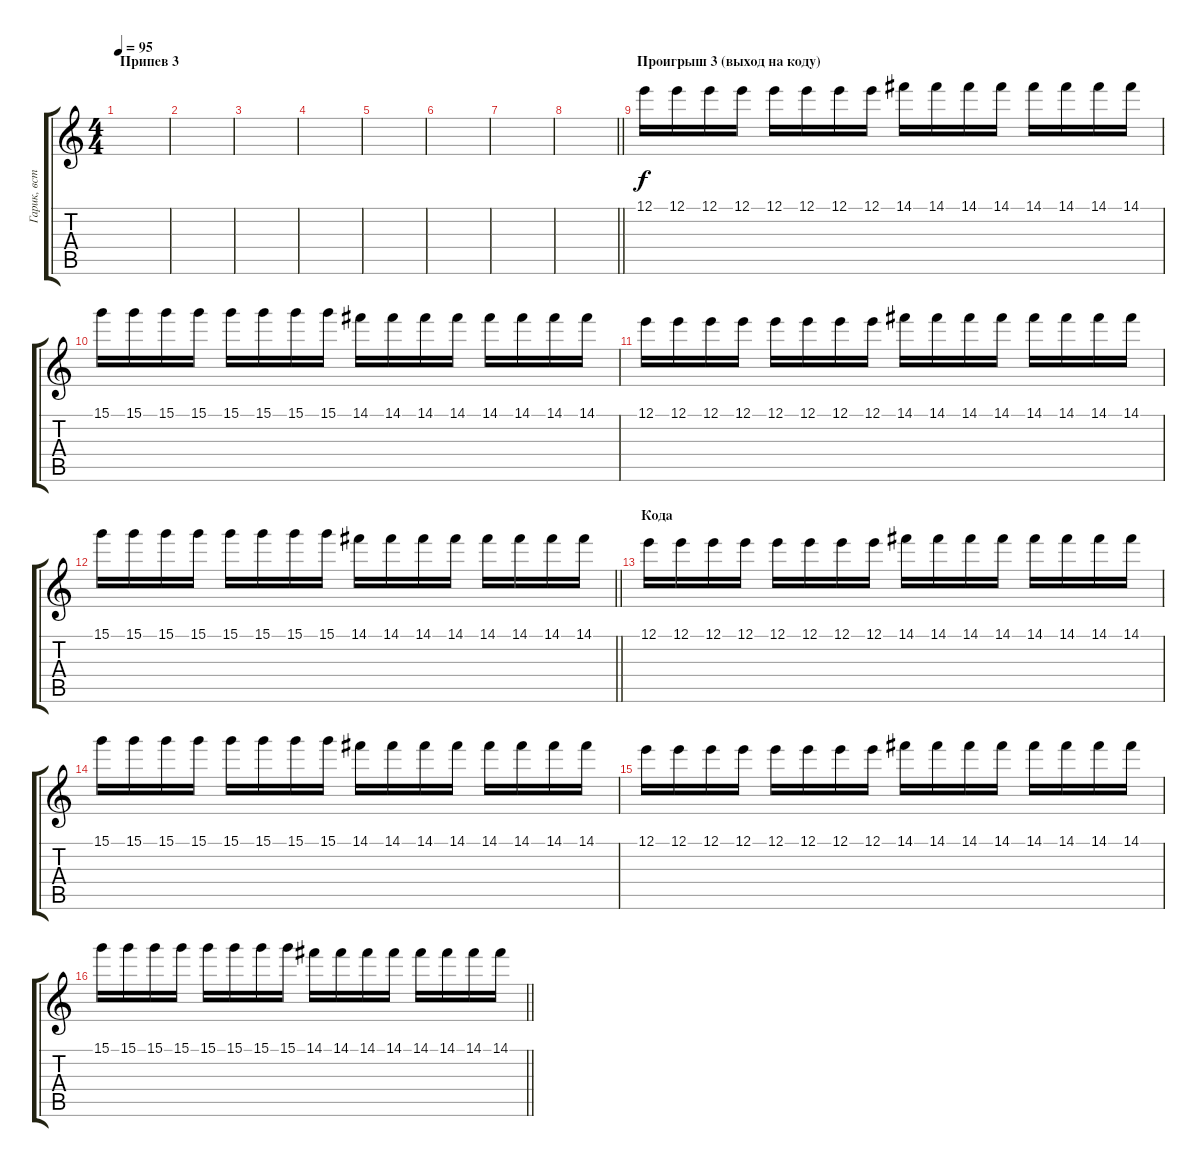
\track ("Гарик, вступление, эффекты" "Гарик, вст") {instrument acousticguitarnylon}
\staff {score tabs}
\tuning (E4 B3 G3 D3 A2 E2) {hide}
\ts (4 4)
\section ("" "Припев 3")
\tempo 95
\clef g2
\ks c
|
|
|
|
|
|
|
\barLineRight lightlight
|
\section ("" "Проигрыш 3 (выход на коду)")
12.1.16 12.1.16 12.1.16 12.1.16 12.1.16 12.1.16 12.1.16 12.1.16 14.1.16 14.1.16 14.1.16 14.1.16 14.1.16 14.1.16 14.1.16 14.1.16 |
15.1.16 15.1.16 15.1.16 15.1.16 15.1.16 15.1.16 15.1.16 15.1.16 14.1.16 14.1.16 14.1.16 14.1.16 14.1.16 14.1.16 14.1.16 14.1.16 |
12.1.16 12.1.16 12.1.16 12.1.16 12.1.16 12.1.16 12.1.16 12.1.16 14.1.16 14.1.16 14.1.16 14.1.16 14.1.16 14.1.16 14.1.16 14.1.16 |
\barLineRight lightlight
15.1.16 15.1.16 15.1.16 15.1.16 15.1.16 15.1.16 15.1.16 15.1.16 14.1.16 14.1.16 14.1.16 14.1.16 14.1.16 14.1.16 14.1.16 14.1.16 |
\section ("" "Кода")
12.1.16 12.1.16 12.1.16 12.1.16 12.1.16 12.1.16 12.1.16 12.1.16 14.1.16 14.1.16 14.1.16 14.1.16 14.1.16 14.1.16 14.1.16 14.1.16 |
15.1.16 15.1.16 15.1.16 15.1.16 15.1.16 15.1.16 15.1.16 15.1.16 14.1.16 14.1.16 14.1.16 14.1.16 14.1.16 14.1.16 14.1.16 14.1.16 |
12.1.16 12.1.16 12.1.16 12.1.16 12.1.16 12.1.16 12.1.16 12.1.16 14.1.16 14.1.16 14.1.16 14.1.16 14.1.16 14.1.16 14.1.16 14.1.16 |
\barLineRight lightlight
15.1.16 15.1.16 15.1.16 15.1.16 15.1.16 15.1.16 15.1.16 15.1.16 14.1.16 14.1.16 14.1.16 14.1.16 14.1.16 14.1.16 14.1.16 14.1.16
